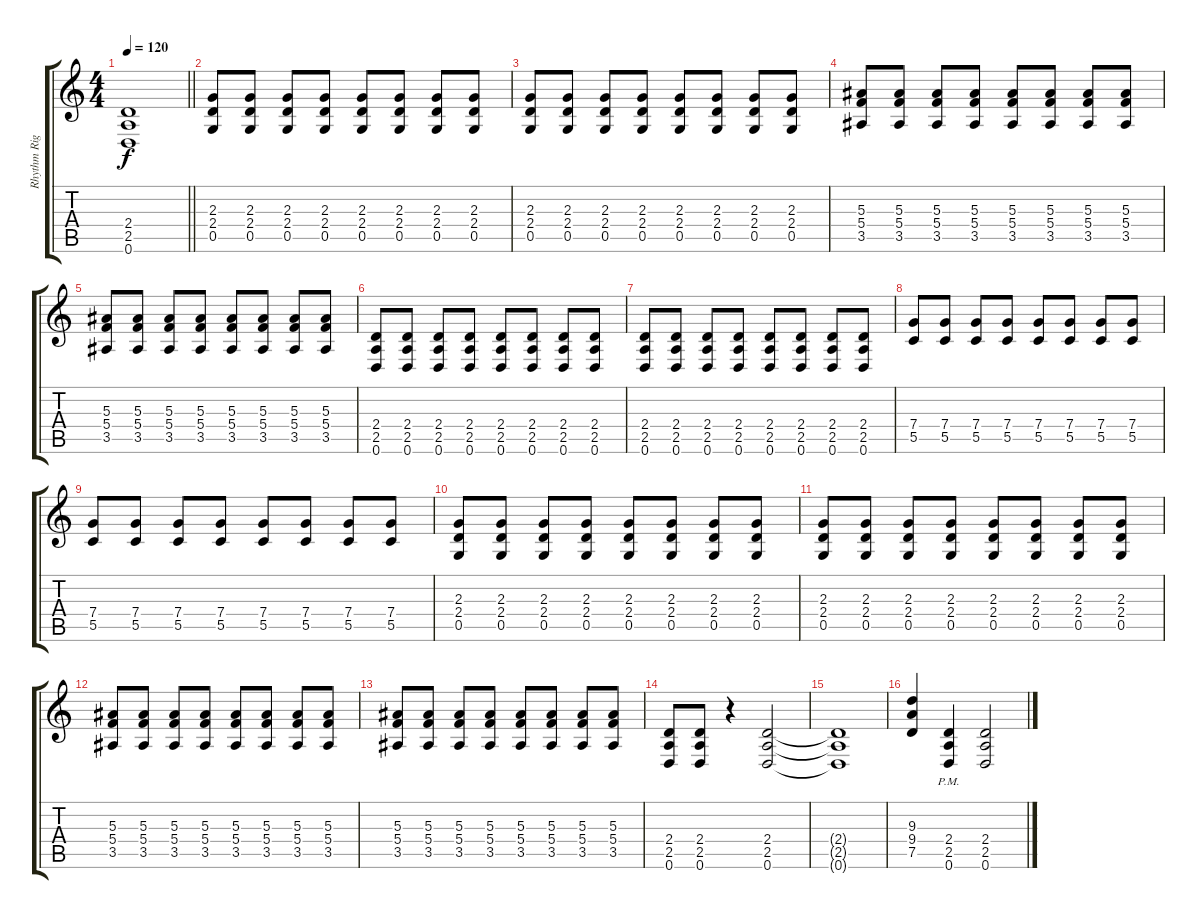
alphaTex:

\track ("Rhythm Right" "Rhythm Rig") {instrument distortionguitar}
\staff {score tabs}
\tuning (D4 A3 F3 C3 G2 D2) {hide}
\ts (4 4)
\tempo 120
\clef g2
\barLineRight lightlight
\ks c
(2.4{t} 2.5{t} 0.6{t}).1{dy f} |
(2.3 2.4 0.5).8 (2.3 2.4 0.5).8 (2.3 2.4 0.5).8 (2.3 2.4 0.5).8 (2.3 2.4 0.5).8 (2.3 2.4 0.5).8 (2.3 2.4 0.5).8 (2.3 2.4 0.5).8 |
(2.3 2.4 0.5).8 (2.3 2.4 0.5).8 (2.3 2.4 0.5).8 (2.3 2.4 0.5).8 (2.3 2.4 0.5).8 (2.3 2.4 0.5).8 (2.3 2.4 0.5).8 (2.3 2.4 0.5).8 |
(5.3 5.4 3.5).8 (5.3 5.4 3.5).8 (5.3 5.4 3.5).8 (5.3 5.4 3.5).8 (5.3 5.4 3.5).8 (5.3 5.4 3.5).8 (5.3 5.4 3.5).8 (5.3 5.4 3.5).8 |
(5.3 5.4 3.5).8 (5.3 5.4 3.5).8 (5.3 5.4 3.5).8 (5.3 5.4 3.5).8 (5.3 5.4 3.5).8 (5.3 5.4 3.5).8 (5.3 5.4 3.5).8 (5.3 5.4 3.5).8 |
(2.4 2.5 0.6).8 (2.4 2.5 0.6).8 (2.4 2.5 0.6).8 (2.4 2.5 0.6).8 (2.4 2.5 0.6).8 (2.4 2.5 0.6).8 (2.4 2.5 0.6).8 (2.4 2.5 0.6).8 |
(2.4 2.5 0.6).8 (2.4 2.5 0.6).8 (2.4 2.5 0.6).8 (2.4 2.5 0.6).8 (2.4 2.5 0.6).8 (2.4 2.5 0.6).8 (2.4 2.5 0.6).8 (2.4 2.5 0.6).8 |
(7.4 5.5).8 (7.4 5.5).8 (7.4 5.5).8 (7.4 5.5).8 (7.4 5.5).8 (7.4 5.5).8 (7.4 5.5).8 (7.4 5.5).8 |
(7.4 5.5).8 (7.4 5.5).8 (7.4 5.5).8 (7.4 5.5).8 (7.4 5.5).8 (7.4 5.5).8 (7.4 5.5).8 (7.4 5.5).8 |
(2.3 2.4 0.5).8 (2.3 2.4 0.5).8 (2.3 2.4 0.5).8 (2.3 2.4 0.5).8 (2.3 2.4 0.5).8 (2.3 2.4 0.5).8 (2.3 2.4 0.5).8 (2.3 2.4 0.5).8 |
(2.3 2.4 0.5).8 (2.3 2.4 0.5).8 (2.3 2.4 0.5).8 (2.3 2.4 0.5).8 (2.3 2.4 0.5).8 (2.3 2.4 0.5).8 (2.3 2.4 0.5).8 (2.3 2.4 0.5).8 |
(5.3 5.4 3.5).8 (5.3 5.4 3.5).8 (5.3 5.4 3.5).8 (5.3 5.4 3.5).8 (5.3 5.4 3.5).8 (5.3 5.4 3.5).8 (5.3 5.4 3.5).8 (5.3 5.4 3.5).8 |
(5.3 5.4 3.5).8 (5.3 5.4 3.5).8 (5.3 5.4 3.5).8 (5.3 5.4 3.5).8 (5.3 5.4 3.5).8 (5.3 5.4 3.5).8 (5.3 5.4 3.5).8 (5.3 5.4 3.5).8 |
(2.4 2.5 0.6).8 (2.4 2.5 0.6).8 r.4 (2.4 2.5 0.6).2 |
(2.4{t} 2.5{t} 0.6{t}).1 |
(9.3 9.4 7.5).4 (2.4{pm} 2.5{pm} 0.6{pm}).4 (2.4 2.5 0.6).2
